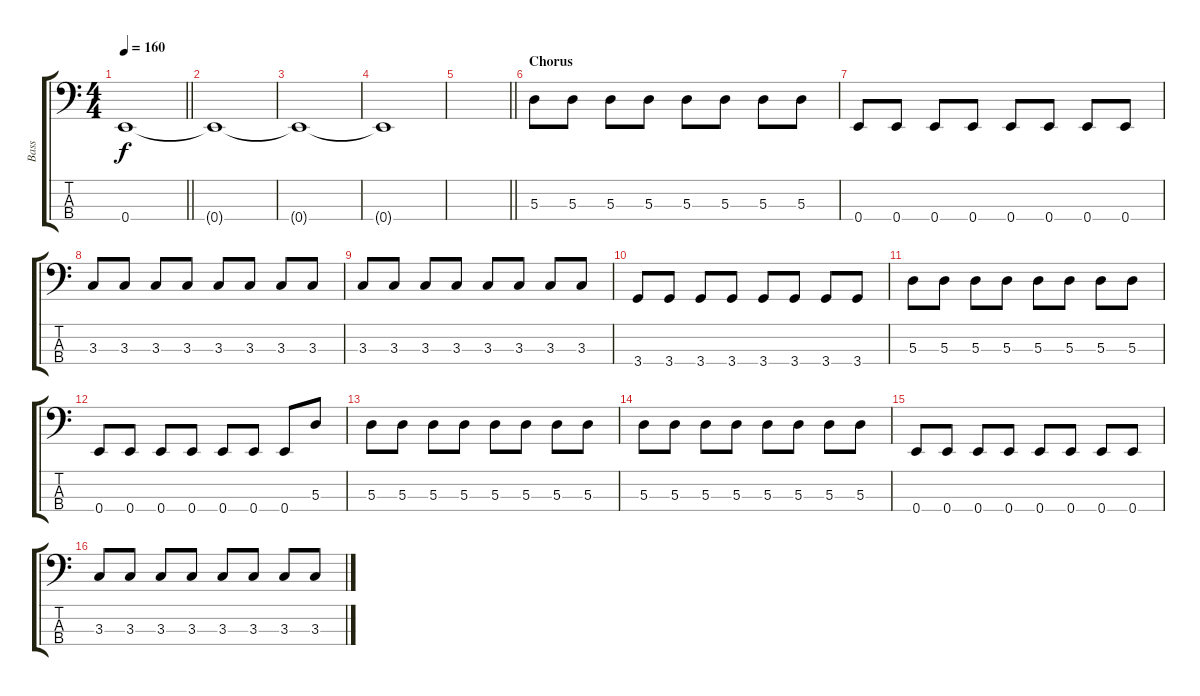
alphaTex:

\track ("Bass" "Bass") {instrument electricbassfinger}
\staff {score tabs}
\tuning (G2 D2 A1 E1) {hide}
\ts (4 4)
\tempo 160
\clef f4
\barLineRight lightlight
\ks c
0.4{t}.1{dy f} |
0.4{t}.1 |
0.4{t}.1 |
0.4{t}.1 |
\barLineRight lightlight
|
\section ("" "Chorus")
5.3.8 5.3.8 5.3.8 5.3.8 5.3.8 5.3.8 5.3.8 5.3.8 |
0.4.8 0.4.8 0.4.8 0.4.8 0.4.8 0.4.8 0.4.8 0.4.8 |
3.3.8 3.3.8 3.3.8 3.3.8 3.3.8 3.3.8 3.3.8 3.3.8 |
3.3.8 3.3.8 3.3.8 3.3.8 3.3.8 3.3.8 3.3.8 3.3.8 |
3.4.8 3.4.8 3.4.8 3.4.8 3.4.8 3.4.8 3.4.8 3.4.8 |
5.3.8 5.3.8 5.3.8 5.3.8 5.3.8 5.3.8 5.3.8 5.3.8 |
0.4.8 0.4.8 0.4.8 0.4.8 0.4.8 0.4.8 0.4.8 5.3.8 |
5.3.8 5.3.8 5.3.8 5.3.8 5.3.8 5.3.8 5.3.8 5.3.8 |
5.3.8 5.3.8 5.3.8 5.3.8 5.3.8 5.3.8 5.3.8 5.3.8 |
0.4.8 0.4.8 0.4.8 0.4.8 0.4.8 0.4.8 0.4.8 0.4.8 |
3.3.8 3.3.8 3.3.8 3.3.8 3.3.8 3.3.8 3.3.8 3.3.8
